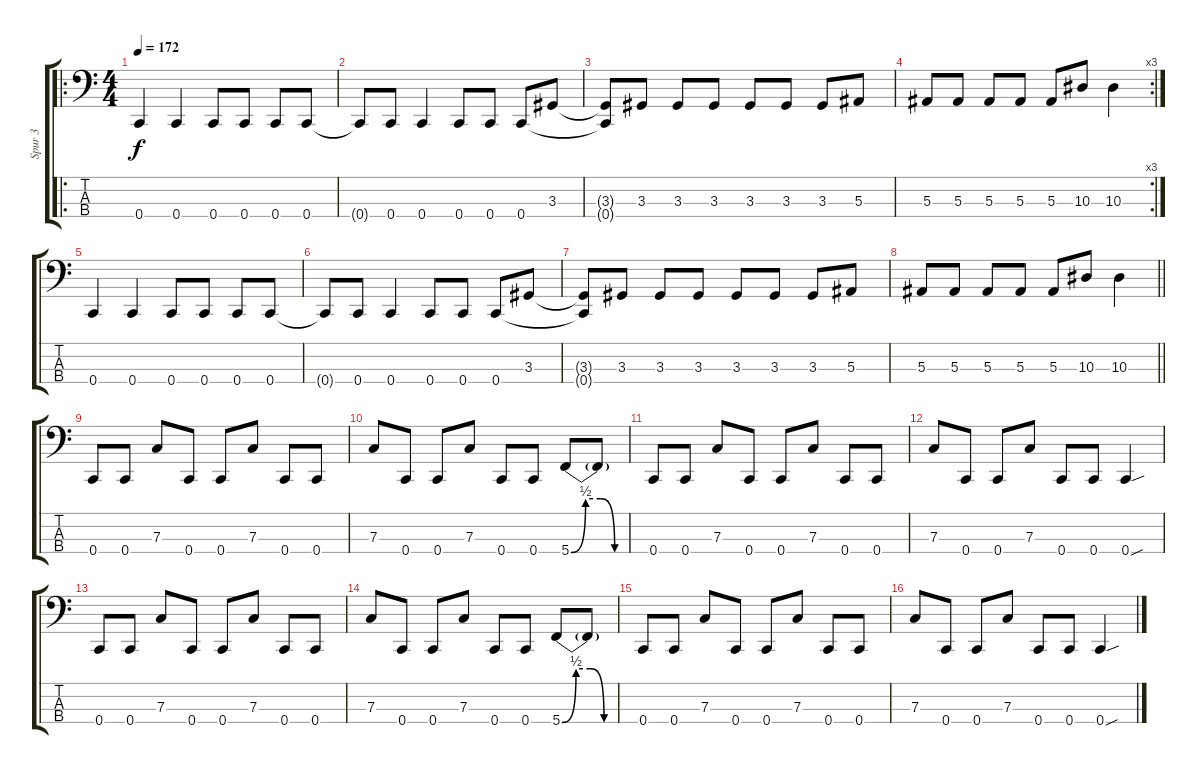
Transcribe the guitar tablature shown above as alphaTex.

\track ("Spur 3" "Spur 3") {instrument electricbasspick}
\staff {score tabs}
\tuning (Eb2 Bb1 F1 C1) {hide}
\ro
\ts (4 4)
\tempo 172
\clef f4
\ks c
0.4.4{dy f} 0.4.4 0.4.8 0.4.8 0.4.8 0.4.8 |
0.4{t}.8 0.4.8 0.4.4 0.4.8 0.4.8 0.4.8 3.3.8 |
(3.3{t} 0.4{t}).8 3.3.8 3.3.8 3.3.8 3.3.8 3.3.8 3.3.8 5.3.8 |
\rc 3
5.3.8 5.3.8 5.3.8 5.3.8 5.3.8 10.3.8 10.3.4 |
0.4.4 0.4.4 0.4.8 0.4.8 0.4.8 0.4.8 |
0.4{t}.8 0.4.8 0.4.4 0.4.8 0.4.8 0.4.8 3.3.8 |
(3.3{t} 0.4{t}).8 3.3.8 3.3.8 3.3.8 3.3.8 3.3.8 3.3.8 5.3.8 |
\barLineRight lightlight
5.3.8 5.3.8 5.3.8 5.3.8 5.3.8 10.3.8 10.3.4 |
0.4.8 0.4.8 7.3.8 0.4.8 0.4.8 7.3.8 0.4.8 0.4.8 |
7.3.8 0.4.8 0.4.8 7.3.8 0.4.8 0.4.8 5.4{be (custom 0 0 15 2 30 2 45 0 60 0)}.8 5.4{t}.8 |
0.4.8 0.4.8 7.3.8 0.4.8 0.4.8 7.3.8 0.4.8 0.4.8 |
7.3.8 0.4.8 0.4.8 7.3.8 0.4.8 0.4.8 0.4{sou}.4 |
0.4.8 0.4.8 7.3.8 0.4.8 0.4.8 7.3.8 0.4.8 0.4.8 |
7.3.8 0.4.8 0.4.8 7.3.8 0.4.8 0.4.8 5.4{be (custom 0 0 15 2 30 2 45 0 60 0)}.8 5.4{t}.8 |
0.4.8 0.4.8 7.3.8 0.4.8 0.4.8 7.3.8 0.4.8 0.4.8 |
7.3.8 0.4.8 0.4.8 7.3.8 0.4.8 0.4.8 0.4{sou}.4
